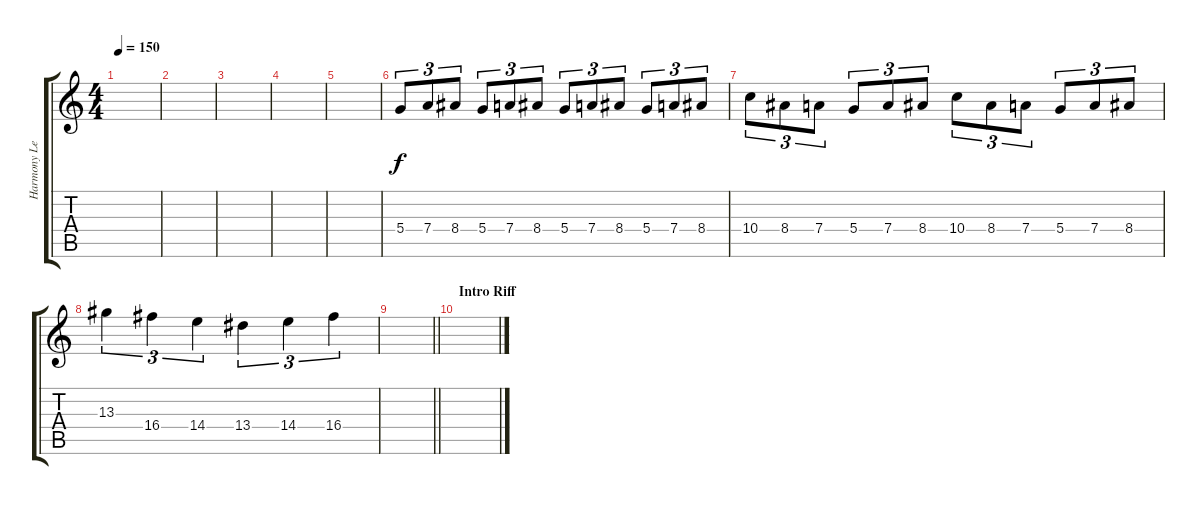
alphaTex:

\track ("Harmony Lead" "Harmony Le") {instrument overdrivenguitar}
\staff {score tabs}
\tuning (E4 B3 G3 D3 A2 E2) {hide}
\ts (4 4)
\tempo 150
\clef g2
\ks c
|
|
|
|
|
5.4.8{tu (3 2)} 7.4.8{tu (3 2)} 8.4.8{tu (3 2)} 5.4.8{tu (3 2)} 7.4.8{tu (3 2)} 8.4.8{tu (3 2)} 5.4.8{tu (3 2)} 7.4.8{tu (3 2)} 8.4.8{tu (3 2)} 5.4.8{tu (3 2)} 7.4.8{tu (3 2)} 8.4.8{tu (3 2)} |
10.4.8{tu (3 2)} 8.4.8{tu (3 2)} 7.4.8{tu (3 2)} 5.4.8{tu (3 2)} 7.4.8{tu (3 2)} 8.4.8{tu (3 2)} 10.4.8{tu (3 2)} 8.4.8{tu (3 2)} 7.4.8{tu (3 2)} 5.4.8{tu (3 2)} 7.4.8{tu (3 2)} 8.4.8{tu (3 2)} |
13.3.4{tu (3 2)} 16.4.4{tu (3 2)} 14.4.4{tu (3 2)} 13.4.4{tu (3 2)} 14.4.4{tu (3 2)} 16.4.4{tu (3 2)} |
\barLineRight lightlight
|
\section ("" "Intro Riff")
